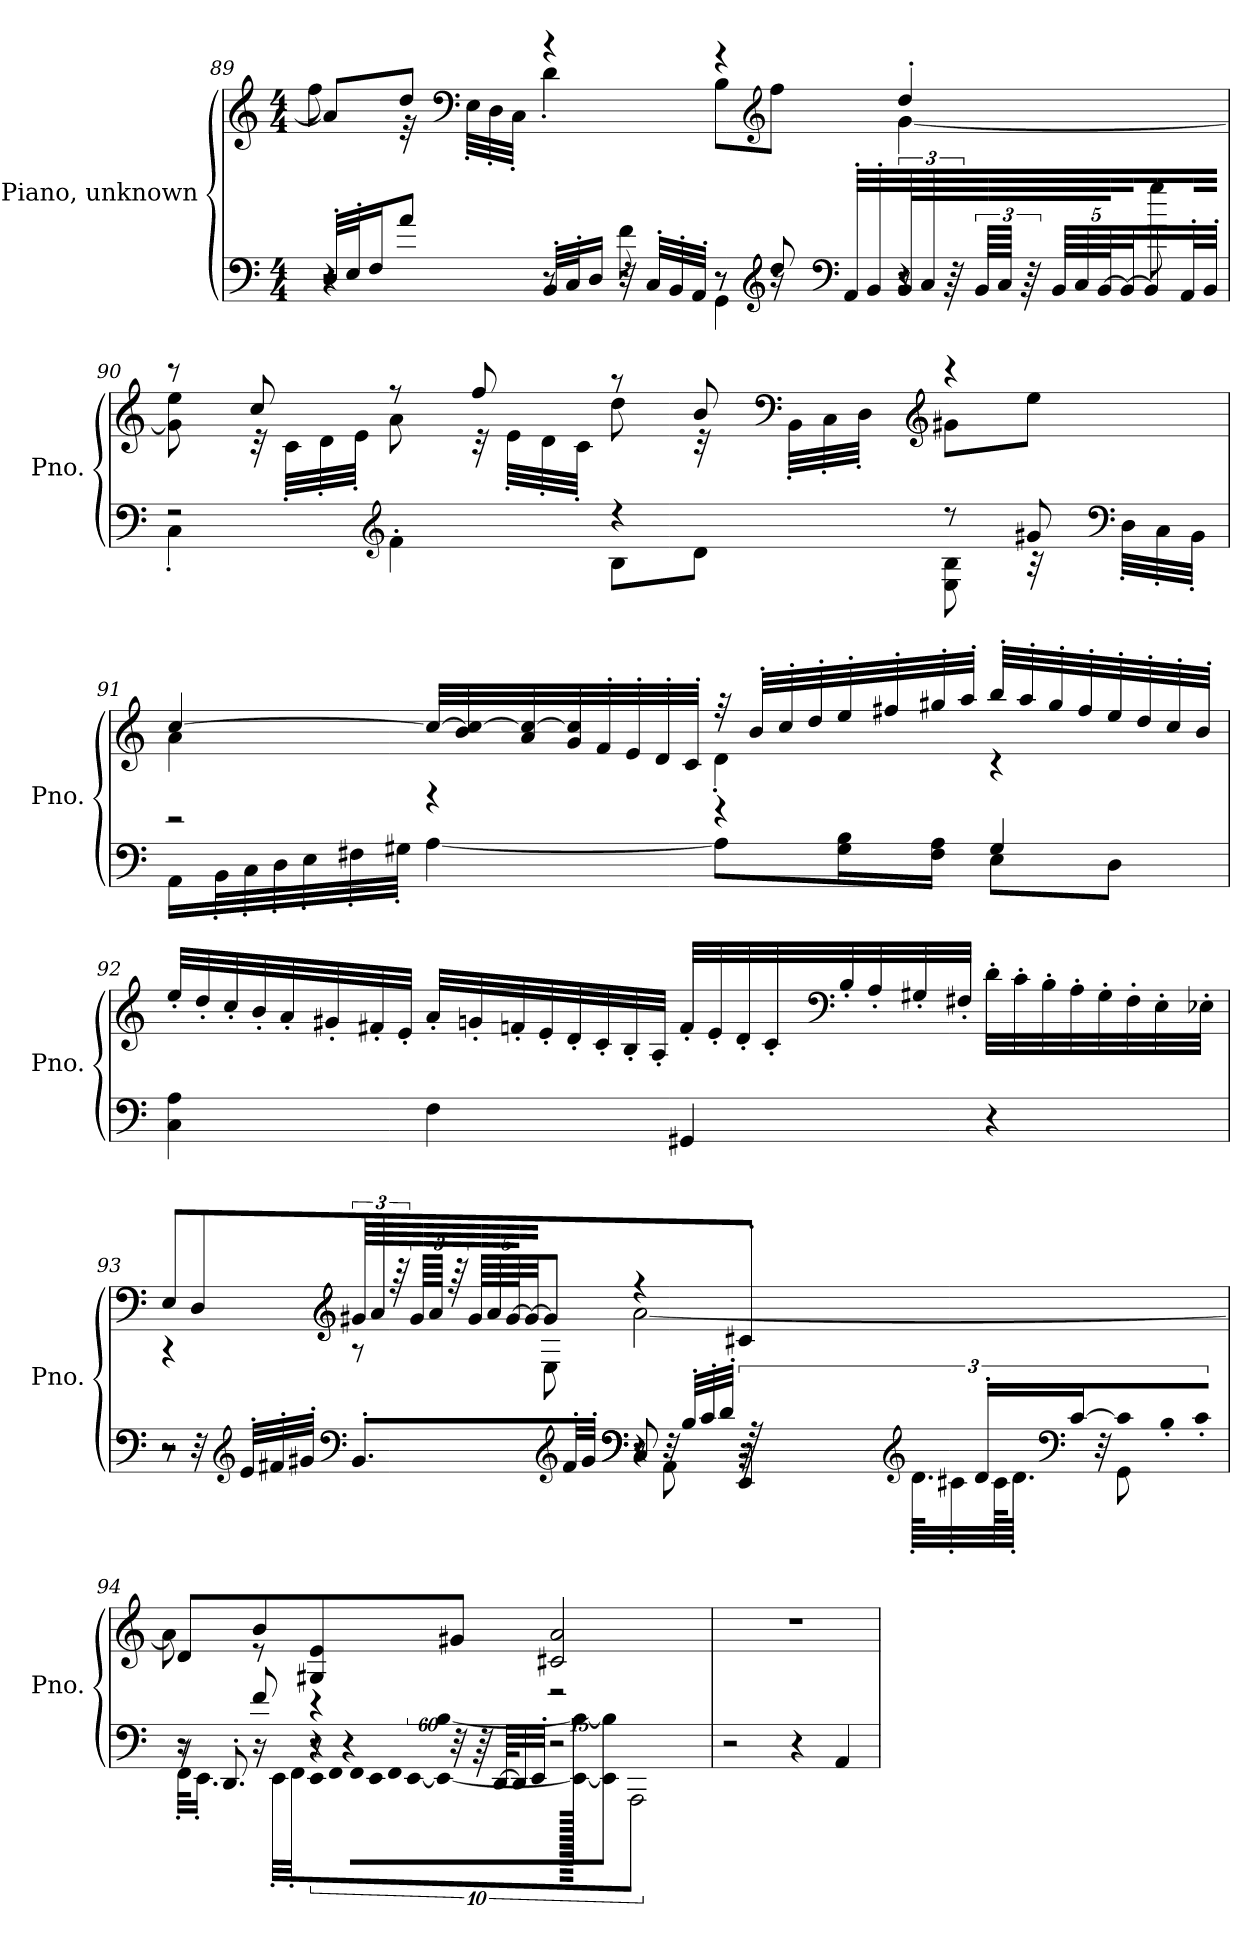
**kern	**kern
*part1	*part1
*staff2	*staff1
*I"Piano, unknown	*
*I'Pno.	*
!!LO:PB:g=z
*clefF4	*clefG2
*k[]	*k[]
*M4/4	*M4/4
=89	=89
*^	*^
*	*^	*	*
2r	4r	32D'/LLL	8a/L]	8ff\
.	.	32E'/J	.	.
.	.	16F/J	.	.
.	.	8a/J	8dd/J	32r
*	*	*	*clefF4	*
.	.	.	.	32E'\LLL
.	.	.	.	32D'\
.	.	.	.	32C'\JJJ
.	8r	32BB'/LLL	4r	4d'\
.	.	32C'/J	.	.
.	.	16D/JJ	.	.
.	8f\	32r	.	.
.	.	32C'/LLL	.	.
.	.	32BB'/	.	.
.	.	32AA'/JJJ	.	.
8r	4GG\	8r	4r	8B\L
*clefG2	*	*	*clefG2	*
8dd/	.	16r	.	8ff\J
*clefF4	*	*	*	*
.	.	32AA'/LLL	.	.
.	.	32BB'/	.	.
4r	8r	96BB/L	4dd'/	[4g\
.	.	96C/JJJJ	.	.
.	.	96r	.	.
.	.	96BB/LLLL	.	.
.	.	96C/JJJJ	.	.
.	.	96r	.	.
*	*	*Xbrackettup	*	*
.	.	80BB/LLLL	.	.
.	.	80C/	.	.
.	.	[80BB/J	.	.
.	.	40BB/J_	.	.
.	8gg\	16BB/]	.	.
.	.	32AA'/L	.	.
.	.	32BB'/JJJ	.	.
*	*v	*v	*	*
!!LO:LB:g=z	!!
=90	=90	=90	=90
2r	4C'\	8r	8g\] 8ee\
.	.	8cc/	32r
.	.	.	32c'\LLL
.	.	.	32d'\
.	.	.	32e'\JJJ
*clefG2	*	*	*
.	4f'\	8r	8a\
.	.	8ff/	32r
.	.	.	32e'\LLL
.	.	.	32d'\
.	.	.	32c'\JJJ
4r	8B\L	8r	8dd\
.	8d\J	8b/	32r
*	*	*clefF4	*
.	.	.	32BB'\LLL
.	.	.	32C'\
.	.	.	32D'\JJJ
*	*	*clefG2	*
8r	8E\ 8B\	4r	8g#X\L
8g#X/	32r	.	8ee\J
*clefF4	*	*	*
.	32D'\LLL	.	.
.	32C'\	.	.
.	32BB'\JJJ	.	.
!!LO:LB:g=z	!!
=91	=91	=91	=91
2r	16AA\LL	[4cc/	4a\
.	32BB'\L	.	.
.	32C'\	.	.
.	32D'\	.	.
.	32E'\	.	.
.	32F#X'\	.	.
.	32G#X'\JJJ	.	.
.	[4A\	32cc/LLL_	4r
.	.	32b/ 32cc/_	.
.	.	32a/ 32cc/_	.
.	.	32g/ 32cc/]	.
.	.	32f'/	.
.	.	32e'/	.
.	.	32d'/	.
.	.	32c'/JJJ	.
4r	8A\L]	32r	4d'\
.	.	32b'/LLL	.
.	.	32cc'/	.
.	.	32dd'/	.
.	16G#\ 16B\L	32ee'/	.
.	.	32ff#X'/	.
.	16F#\ 16A\JJ	32gg#X'/	.
.	.	32aa'/JJJ	.
4G#/	8E\L	32bb'/LLL	4r
.	.	32aa'/	.
.	.	32gg#'/	.
.	.	32ff#'/	.
.	8D\J	32ee'/	.
.	.	32dd'/	.
.	.	32cc'/	.
.	.	32b'/JJJ	.
*v	*v	*	*
*	*v	*v
!!LO:LB:g=z
=92	=92
4C\ 4A\	32ee'/LLL
.	32dd'/
.	32cc'/
.	32b'/
.	32a'/
.	32g#X'/
.	32f#X'/
.	32e'/JJJ
4F\	32a'/LLL
.	32gn'/
.	32fn'/
.	32e'/
.	32d'/
.	32c'/
.	32B'/
.	32A'/JJJ
4GG#X/	32f'/LLL
.	32e'/
.	32d'/
.	32c'/
*	*clefF4
.	32B'/
.	32A'/
.	32G#X'/
.	32F#X'/JJJ
4r	32d'\LLL
.	32c'\
.	32B'\
.	32A'\
.	32G#'\
.	32F#'\
.	32E'\
.	32E-X'\JJJ
!!LO:LB:g=z
=93	=93
*^	*^
*	*^	*	*
8r	2r	2r	8E/L	4r
32r	.	.	8D/	.
*clefG2	*	*	*	*
32e'/LLL	.	.	.	.
32f#X'/	.	.	.	.
32g#X'/JJJ	.	.	.	.
*clefF4	*	*	*clefG2	*
8.BB'/L	.	.	96g#X/LLL	8r
.	.	.	96a/JJJJ	.
.	.	.	96r	.
.	.	.	96g#/LLLL	.
.	.	.	96a/JJJJ	.
.	.	.	96r	.
*	*	*	*Xbrackettup	*
.	.	.	80g#/LLLL	.
.	.	.	80a/	.
.	.	.	[80g#/J	.
.	.	.	40g#/JJ_	.
.	.	.	8g#/J]	8E\
*clefG2	*	*	*	*
32f#'/LL	.	.	.	.
32g#'/JJJ	.	.	.	.
*clefF4	*	*	*	*
8C/	8r	4r	4r	[2a\
32r	8AA\	.	.	.
32B'/LLL	.	.	.	.
32c'/	.	.	.	.
32d'/JJJ	.	.	.	.
*brackettup	*	*	*	*
24r	128r	4EE'/	4c#X'/	.
*clefG2	*	*	*	*
.	64.d'\KLLL	.	.	.
.	32c#X'\	.	.	.
24d'/LL	.	.	.	.
.	128c#\KL	.	.	.
.	64.d'\JJJJ	.	.	.
*clefF4	*	*	*	*
[24c#/	.	.	.	.
.	32r	.	.	.
16c#/]	8GG\	.	.	.
32B'/L	.	.	.	.
32c#'/JJJ	.	.	.	.
!!LO:LB:g=z	!!
=94	=94	=94	=94	=94
8r	32FF'\KLL	16r	8d/L	8a\]
.	16.EE'\JJ	.	.	.
.	.	8.DD'/	.	.
8f/	16r	.	8b/	8r
.	32EE'\LLL	.	.	.
.	32FF'\	.	.	.
!	!LO:N:vis=64	!	!	!
4r	640%9EE\L	8r	8G#X/ 8e/	4r
!	!LO:N:vis=64	!	!	!
.	640%9FF\JJJJ	.	.	.
!	!LO:N:vis=64	!	!	!
.	640%9r	.	.	.
!	!LO:N:vis=64	!	!	!
.	640%9FF\LLLL	.	.	.
!	!LO:N:vis=64	!	!	!
.	640%9EE\	.	.	.
!	!LO:N:vis=64	!	!	!
.	640%9FF\J	.	.	.
!	!LO:N:vis=32	!	!	!
.	[1920%53EE\	.	.	.
.	384%5EE\_ [384%5B\JJK	.	.	.
.	960EE\_ 960B\_	32r	8g#X/J	.
.	8EE\] 8B\]J	.	.	.
.	.	64r	.	.
.	.	[64DD/KLLL	.	.
.	.	32DD/]	.	.
.	.	32EE'/JJJ	.	.
2r	.	2r	2c#X/ 2a/	2r
.	2AAA\	.	.	.
960ryy	.	960ryy	960ryy	960ryy
*v	*v	*v	*	*
*	*v	*v
=95	=95
2r	1r
4r	.
4AA/	.
=	=
*-	*-
